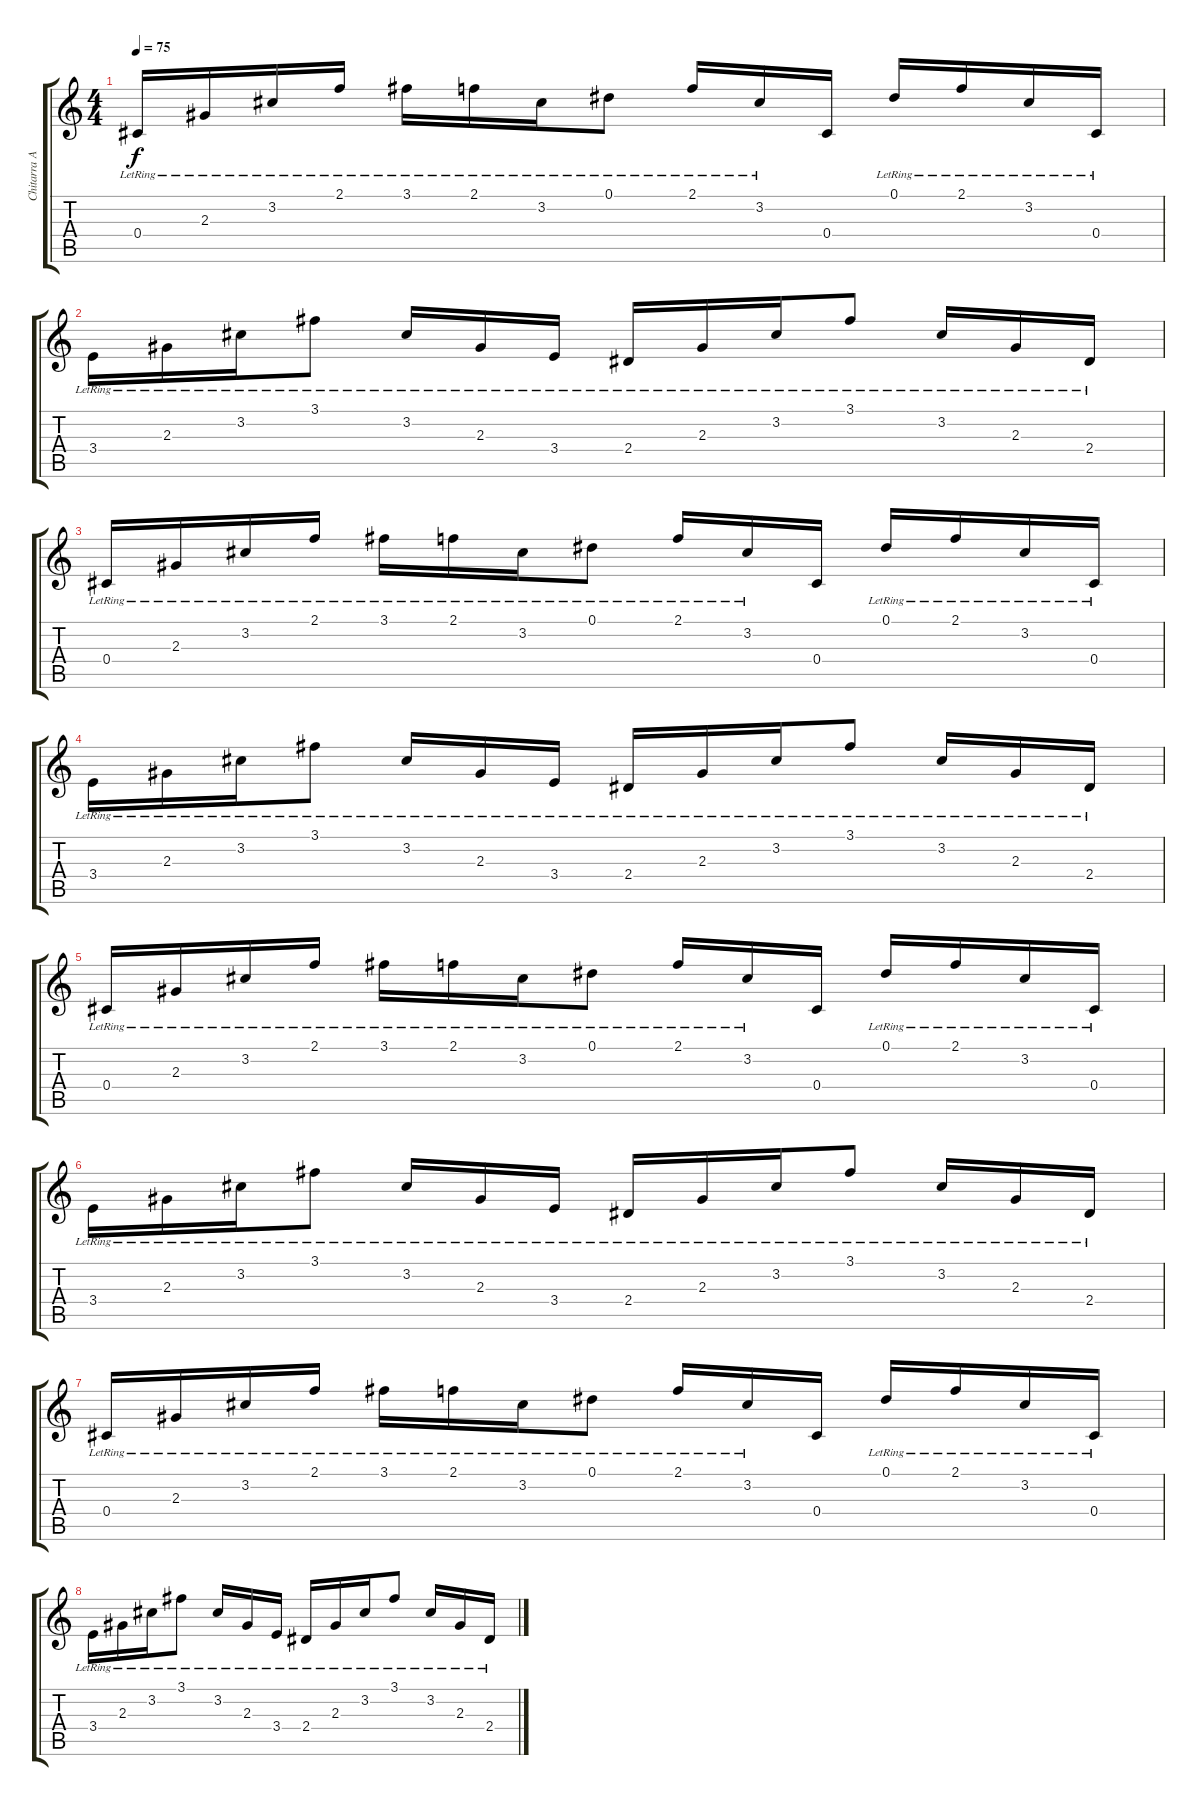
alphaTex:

\track ("Chitarra Acustica" "Chitarra A") {instrument acousticguitarsteel}
\staff {score tabs}
\tuning (Eb4 Bb3 Gb3 Db3 Ab2 Db2) {hide}
\ts (4 4)
\tempo 75
\clef g2
\ks c
0.4{lr}.16{dy f instrument acousticguitarsteel} 2.3{lr}.16 3.2{lr}.16 2.1{lr}.16 3.1{lr}.16 2.1{lr}.16 3.2{lr}.16 0.1{lr}.8 2.1{lr}.16 3.2{lr}.16 0.4.16 0.1{lr}.16 2.1{lr}.16 3.2{lr}.16 0.4{lr}.16 |
3.4{lr}.16 2.3{lr}.16 3.2{lr}.16 3.1{lr}.8 3.2{lr}.16 2.3{lr}.16 3.4{lr}.16 2.4{lr}.16 2.3{lr}.16 3.2{lr}.16 3.1{lr}.8 3.2{lr}.16 2.3{lr}.16 2.4{lr}.16 |
0.4{lr}.16 2.3{lr}.16 3.2{lr}.16 2.1{lr}.16 3.1{lr}.16 2.1{lr}.16 3.2{lr}.16 0.1{lr}.8 2.1{lr}.16 3.2{lr}.16 0.4.16 0.1{lr}.16 2.1{lr}.16 3.2{lr}.16 0.4{lr}.16 |
3.4{lr}.16 2.3{lr}.16 3.2{lr}.16 3.1{lr}.8 3.2{lr}.16 2.3{lr}.16 3.4{lr}.16 2.4{lr}.16 2.3{lr}.16 3.2{lr}.16 3.1{lr}.8 3.2{lr}.16 2.3{lr}.16 2.4{lr}.16 |
0.4{lr}.16 2.3{lr}.16 3.2{lr}.16 2.1{lr}.16 3.1{lr}.16 2.1{lr}.16 3.2{lr}.16 0.1{lr}.8 2.1{lr}.16 3.2{lr}.16 0.4.16 0.1{lr}.16 2.1{lr}.16 3.2{lr}.16 0.4{lr}.16 |
3.4{lr}.16 2.3{lr}.16 3.2{lr}.16 3.1{lr}.8 3.2{lr}.16 2.3{lr}.16 3.4{lr}.16 2.4{lr}.16 2.3{lr}.16 3.2{lr}.16 3.1{lr}.8 3.2{lr}.16 2.3{lr}.16 2.4{lr}.16 |
0.4{lr}.16 2.3{lr}.16 3.2{lr}.16 2.1{lr}.16 3.1{lr}.16 2.1{lr}.16 3.2{lr}.16 0.1{lr}.8 2.1{lr}.16 3.2{lr}.16 0.4.16 0.1{lr}.16 2.1{lr}.16 3.2{lr}.16 0.4{lr}.16 |
3.4{lr}.16 2.3{lr}.16 3.2{lr}.16 3.1{lr}.8 3.2{lr}.16 2.3{lr}.16 3.4{lr}.16 2.4{lr}.16 2.3{lr}.16 3.2{lr}.16 3.1{lr}.8 3.2{lr}.16 2.3{lr}.16 2.4{lr}.16
